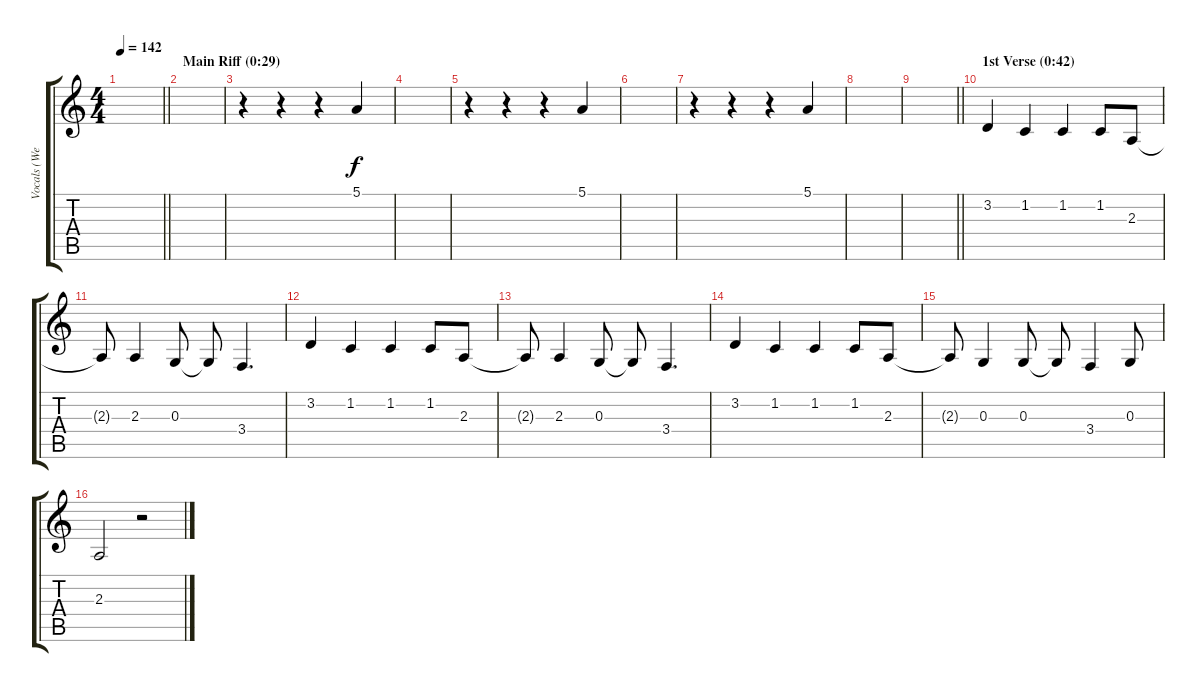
\track ("Vocals (Weiland)" "Vocals (We") {instrument clarinet}
\staff {score tabs}
\tuning (E4 B3 G3 D3 A2 E2) {hide}
\ts (4 4)
\tempo 142
\clef g2
\barLineRight lightlight
\ks c
|
\section ("" "Main Riff (0:29)")
|
r.4 r.4 r.4 5.1.4 |
|
r.4 r.4 r.4 5.1.4 |
|
r.4 r.4 r.4 5.1.4 |
|
\barLineRight lightlight
|
\section ("" "1st Verse (0:42)")
3.2.4 1.2.4 1.2.4 1.2.8 2.3.8 |
2.3{t}.8 2.3.4 0.3.8 0.3{t}.8 3.4.4{d} |
3.2.4 1.2.4 1.2.4 1.2.8 2.3.8 |
2.3{t}.8 2.3.4 0.3.8 0.3{t}.8 3.4.4{d} |
3.2.4 1.2.4 1.2.4 1.2.8 2.3.8 |
2.3{t}.8 0.3.4 0.3.8 0.3{t}.8 3.4.4 0.3.8 |
2.3.2 r.2
